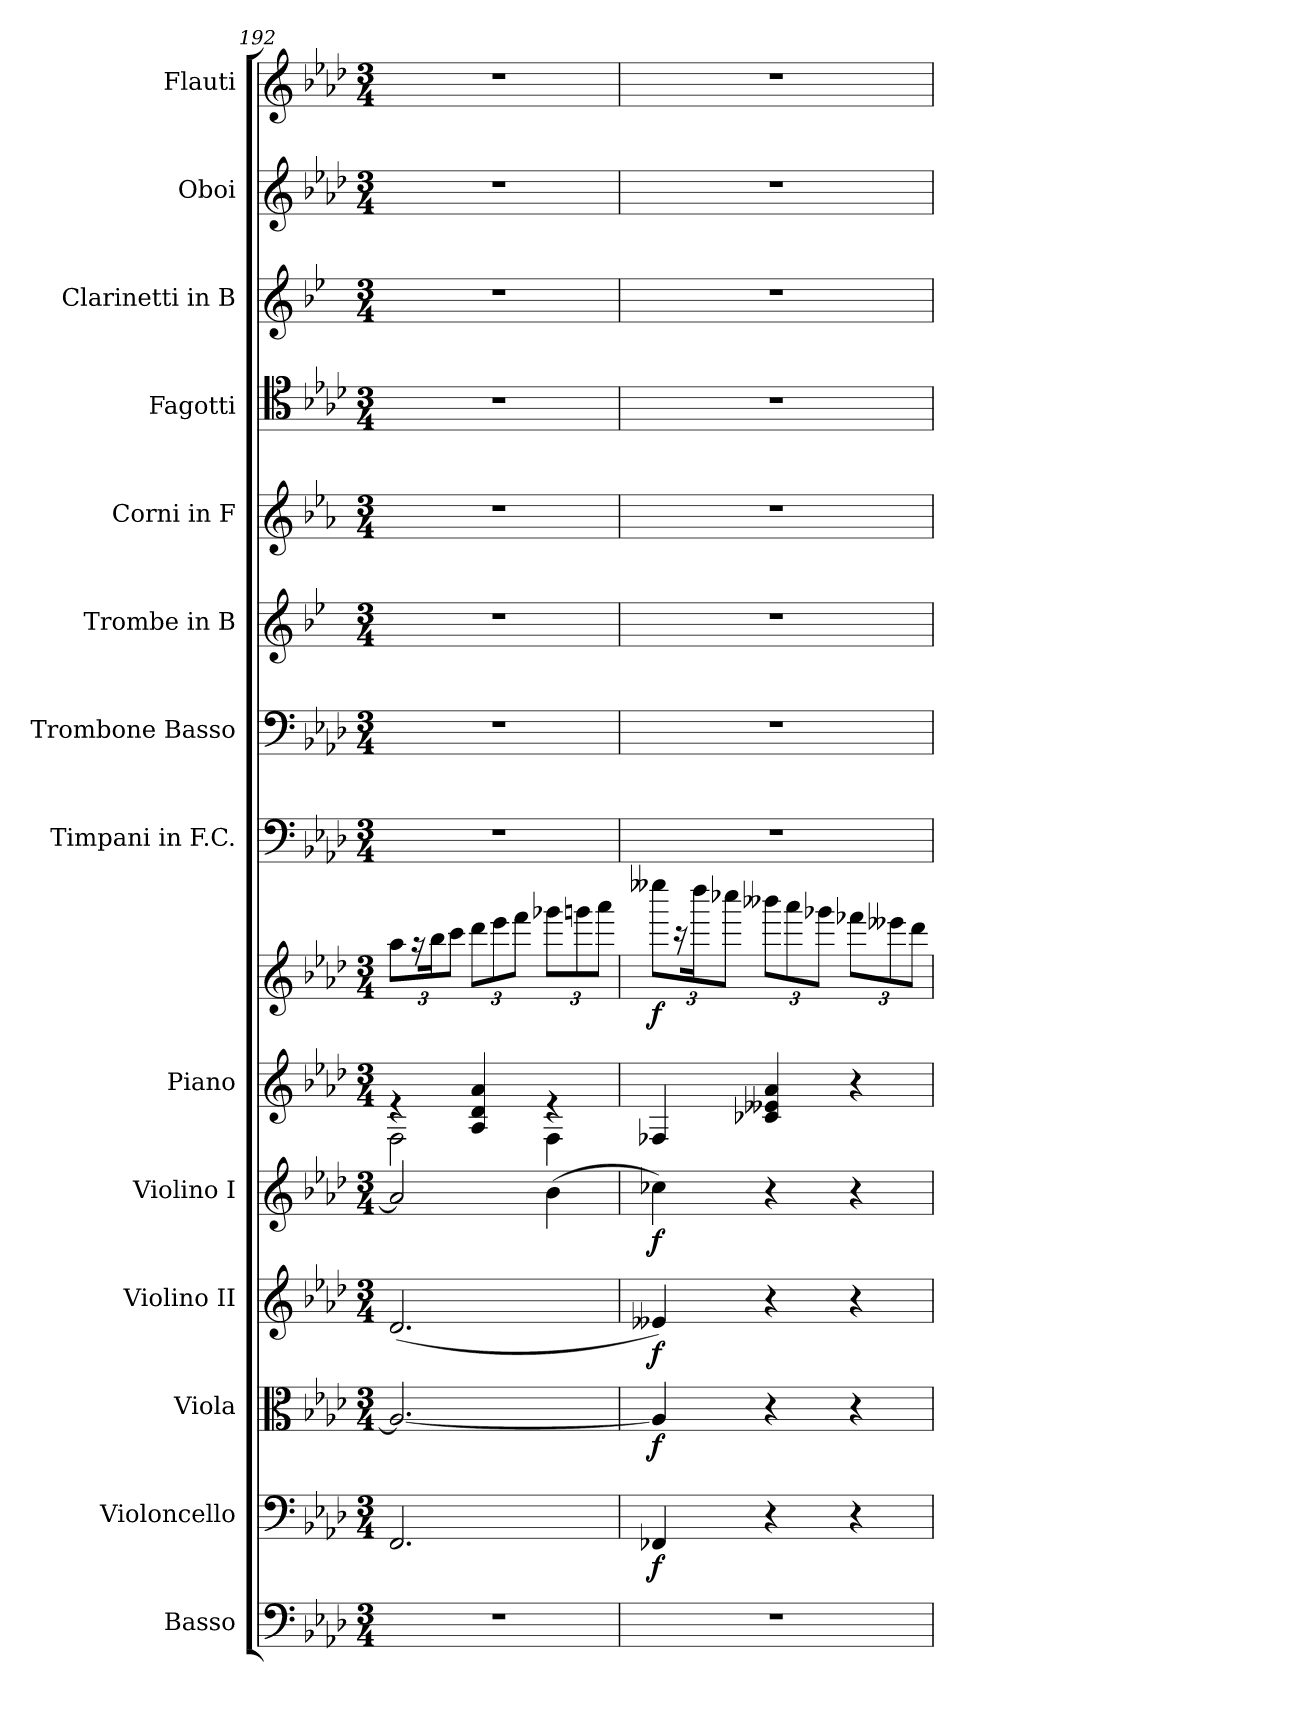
**kern	**kern	**dynam	**kern	**dynam	**kern	**dynam	**kern	**dynam	**kern	**kern	**dynam	**kern	**kern	**kern	**kern	**kern	**kern	**kern	**kern
*part14	*part13	*part13	*part12	*part12	*part11	*part11	*part10	*part10	*part9	*part9	*part9	*part8	*part7	*part6	*part5	*part4	*part3	*part2	*part1
*staff15	*staff14	*staff14	*staff13	*staff13	*staff12	*staff12	*staff11	*staff11	*staff10	*staff9	*staff9/10	*staff8	*staff7	*staff6	*staff5	*staff4	*staff3	*staff2	*staff1
*I"Basso	*I"Violoncello	*	*I"Viola	*	*I"Violino II	*	*I"Violino I	*	*I"Piano	*	*	*I"Timpani in F.C.	*I"Trombone Basso	*I"Trombe in B	*I"Corni in F	*I"Fagotti	*I"Clarinetti in B	*I"Oboi	*I"Flauti
*	*	*	*	*	*	*	*	*	*I'Pno.	*	*	*I'Timp.	*	*	*	*	*	*I'Ob.	*I'Fl.
*clefF4	*clefF4	*	*clefC3	*	*clefG2	*	*clefG2	*	*clefG2	*clefG2	*	*clefF4	*clefF4	*clefG2	*clefG2	*clefC4	*clefG2	*clefG2	*clefG2
*ITrd7c12	*	*	*	*	*	*	*	*	*	*	*	*	*	*ITrd1c2	*ITrd4c7	*	*ITrd1c2	*	*
*k[b-e-a-d-]	*k[b-e-a-d-]	*	*k[b-e-a-d-]	*	*k[b-e-a-d-]	*	*k[b-e-a-d-]	*	*k[b-e-a-d-]	*k[b-e-a-d-]	*	*k[b-e-a-d-]	*k[b-e-a-d-]	*k[b-e-a-d-]	*k[b-e-a-d-]	*k[b-e-a-d-]	*k[b-e-a-d-]	*k[b-e-a-d-]	*k[b-e-a-d-]
*M3/4	*M3/4	*	*M3/4	*	*M3/4	*	*M3/4	*	*M3/4	*M3/4	*	*M3/4	*M3/4	*M3/4	*M3/4	*M3/4	*M3/4	*M3/4	*M3/4
=192	=192	=192	=192	=192	=192	=192	=192	=192	=192	=192	=192	=192	=192	=192	=192	=192	=192	=192	=192
*	*	*	*	*	*	*	*	*	*^	*	*	*	*	*	*	*	*	*	*
2.r	2.FF/	.	2.A-/_	.	(<2.d-/	.	2a-/]	.	4re	2F\	12aa-\L	.	2.r	2.r	2.r	2.r	2.r	2.r	2.r	2.r
.	.	.	.	.	.	.	.	.	.	.	24r	.	.	.	.	.	.	.	.	.
.	.	.	.	.	.	.	.	.	.	.	24bb-\K	.	.	.	.	.	.	.	.	.
.	.	.	.	.	.	.	.	.	.	.	12ccc\J	.	.	.	.	.	.	.	.	.
*	*	*	*	*	*	*	*	*	*	*	*Xbrackettup	*	*	*	*	*	*	*	*	*
.	.	.	.	.	.	.	.	.	4A-/ 4d-/ 4a-/	.	12ddd-\L	.	.	.	.	.	.	.	.	.
.	.	.	.	.	.	.	.	.	.	.	12eee-\	.	.	.	.	.	.	.	.	.
.	.	.	.	.	.	.	.	.	.	.	12fff\J	.	.	.	.	.	.	.	.	.
.	.	.	.	.	.	.	(>4b-\	.	4re	4F\	12ggg-X\L	.	.	.	.	.	.	.	.	.
.	.	.	.	.	.	.	.	.	.	.	12gggn\	.	.	.	.	.	.	.	.	.
.	.	.	.	.	.	.	.	.	.	.	12aaa-\J	.	.	.	.	.	.	.	.	.
*	*	*	*	*	*	*	*	*	*v	*v	*	*	*	*	*	*	*	*	*	*
=193	=193	=193	=193	=193	=193	=193	=193	=193	=193	=193	=193	=193	=193	=193	=193	=193	=193	=193	=193
*	*	*	*	*	*	*	*	*	*	*brackettup	*	*	*	*	*	*	*	*	*
!	!	!LO:DY:b	!	!LO:DY:b	!	!LO:DY:b	!	!LO:DY:b	!	!	!LO:DY:b	!	!	!	!	!	!	!	!
2.r	4FF-X/	f	4A-/]	f	4e--X/)	f	4cc-X\)	f	4F-X/	12eeee--X\L	f	2.r	2.r	2.r	2.r	2.r	2.r	2.r	2.r
.	.	.	.	.	.	.	.	.	.	24rccc	.	.	.	.	.	.	.	.	.
.	.	.	.	.	.	.	.	.	.	24dddd-\K	.	.	.	.	.	.	.	.	.
.	.	.	.	.	.	.	.	.	.	12cccc-X\J	.	.	.	.	.	.	.	.	.
*	*	*	*	*	*	*	*	*	*	*Xbrackettup	*	*	*	*	*	*	*	*	*
.	4r	.	4r	.	4r	.	4r	.	4c-X/ 4e--X/ 4a-/	12bbb--X\L	.	.	.	.	.	.	.	.	.
.	.	.	.	.	.	.	.	.	.	12aaa-\	.	.	.	.	.	.	.	.	.
.	.	.	.	.	.	.	.	.	.	12ggg-X\J	.	.	.	.	.	.	.	.	.
.	4r	.	4r	.	4r	.	4r	.	4r	12fff-X\L	.	.	.	.	.	.	.	.	.
.	.	.	.	.	.	.	.	.	.	12eee--X\	.	.	.	.	.	.	.	.	.
.	.	.	.	.	.	.	.	.	.	12ddd-\J	.	.	.	.	.	.	.	.	.
=	=	=	=	=	=	=	=	=	=	=	=	=	=	=	=	=	=	=	=
*-	*-	*-	*-	*-	*-	*-	*-	*-	*-	*-	*-	*-	*-	*-	*-	*-	*-	*-	*-
